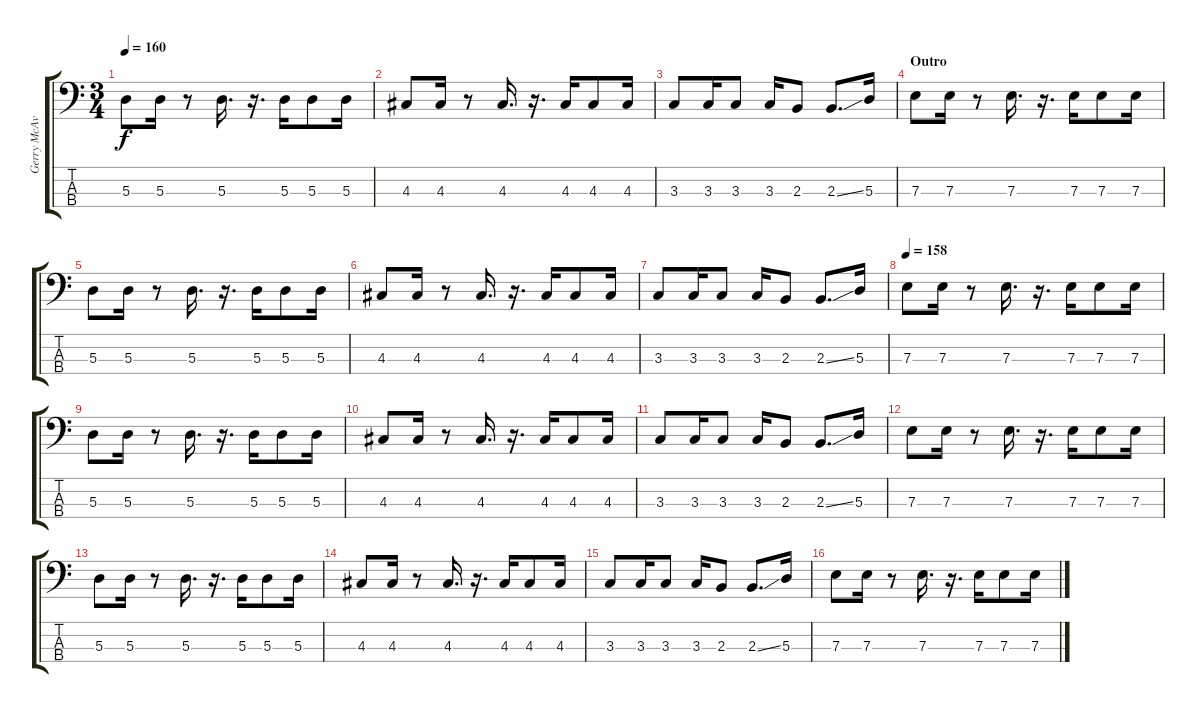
\track ("Gerry McAvoy" "Gerry McAv") {instrument electricbassfinger}
\staff {score tabs}
\tuning (G2 D2 A1 E1) {hide}
\ts (3 4)
\tempo 160
\clef f4
\ks c
5.3.8{dy f} 5.3.16 r.8 5.3.16{d} r.16{d} 5.3.16 5.3.8 5.3.16 |
4.3.8 4.3.16 r.8 4.3.16{d} r.16{d} 4.3.16 4.3.8 4.3.16 |
3.3.8 3.3.16 3.3.8 3.3.16 2.3.8 2.3{ss}.8{d} 5.3.16 |
\section ("" "Outro")
7.3.8 7.3.16 r.8 7.3.16{d} r.16{d} 7.3.16 7.3.8 7.3.16 |
5.3.8 5.3.16 r.8 5.3.16{d} r.16{d} 5.3.16 5.3.8 5.3.16 |
4.3.8 4.3.16 r.8 4.3.16{d} r.16{d} 4.3.16 4.3.8 4.3.16 |
3.3.8 3.3.16 3.3.8 3.3.16 2.3.8 2.3{ss}.8{d} 5.3.16 |
\tempo 158
7.3.8 7.3.16 r.8 7.3.16{d} r.16{d} 7.3.16 7.3.8 7.3.16 |
5.3.8 5.3.16 r.8 5.3.16{d} r.16{d} 5.3.16 5.3.8 5.3.16 |
4.3.8 4.3.16 r.8 4.3.16{d} r.16{d} 4.3.16 4.3.8 4.3.16 |
3.3.8 3.3.16 3.3.8 3.3.16 2.3.8 2.3{ss}.8{d} 5.3.16 |
7.3.8 7.3.16 r.8 7.3.16{d} r.16{d} 7.3.16 7.3.8 7.3.16 |
5.3.8 5.3.16 r.8 5.3.16{d} r.16{d} 5.3.16 5.3.8 5.3.16 |
4.3.8 4.3.16 r.8 4.3.16{d} r.16{d} 4.3.16 4.3.8 4.3.16 |
3.3.8 3.3.16 3.3.8 3.3.16 2.3.8 2.3{ss}.8{d} 5.3.16 |
7.3.8 7.3.16 r.8 7.3.16{d} r.16{d} 7.3.16 7.3.8 7.3.16
